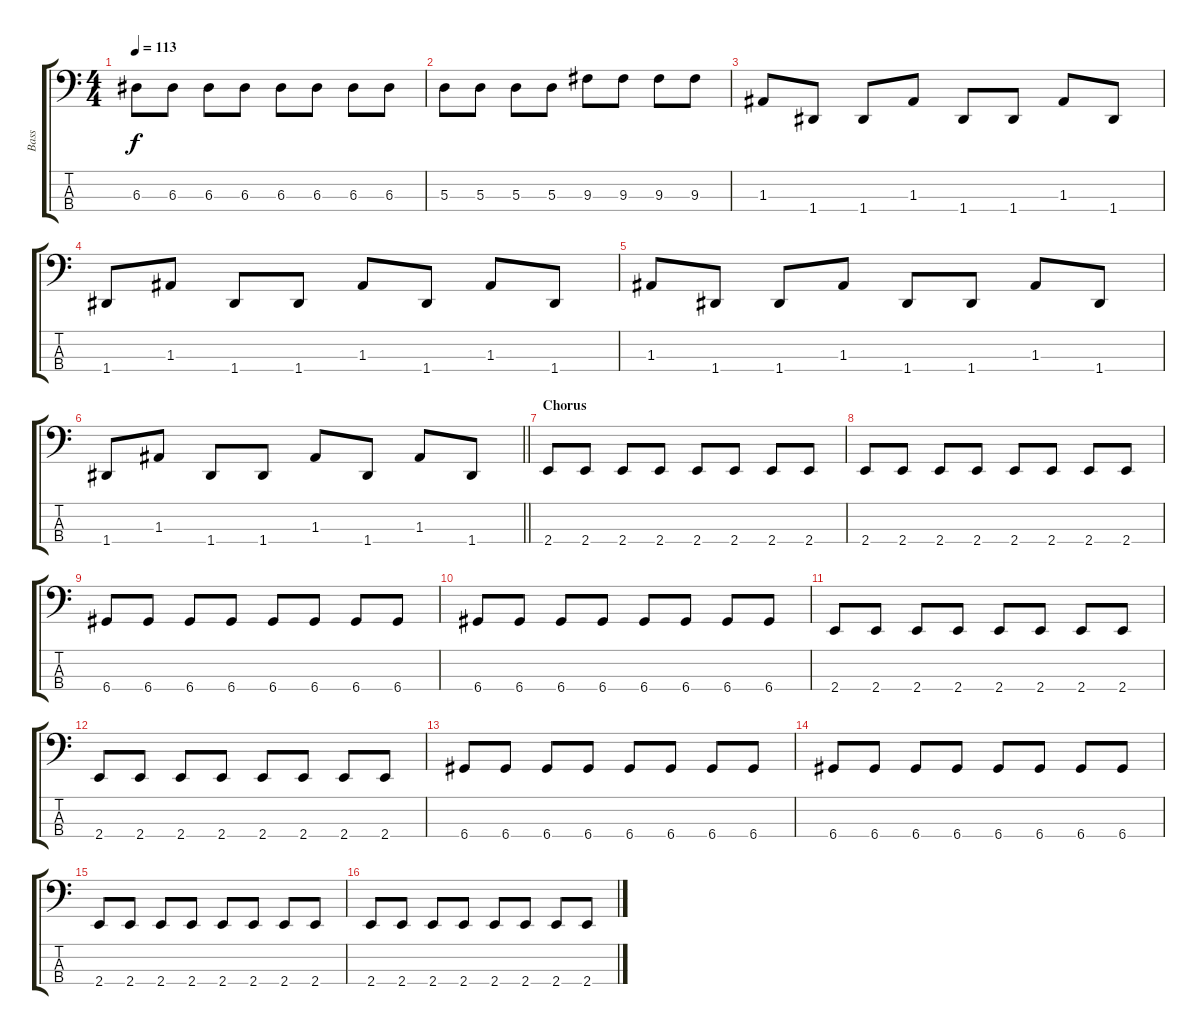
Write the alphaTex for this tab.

\track ("Bass" "Bass") {instrument synthbass2}
\staff {score tabs}
\tuning (G2 D2 A1 D1) {hide}
\ts (4 4)
\tempo 113
\clef f4
\ks c
6.3.8{dy f} 6.3.8 6.3.8 6.3.8 6.3.8 6.3.8 6.3.8 6.3.8 |
5.3.8 5.3.8 5.3.8 5.3.8 9.3.8 9.3.8 9.3.8 9.3.8 |
1.3.8 1.4.8 1.4.8 1.3.8 1.4.8 1.4.8 1.3.8 1.4.8 |
1.4.8 1.3.8 1.4.8 1.4.8 1.3.8 1.4.8 1.3.8 1.4.8 |
1.3.8 1.4.8 1.4.8 1.3.8 1.4.8 1.4.8 1.3.8 1.4.8 |
\barLineRight lightlight
1.4.8 1.3.8 1.4.8 1.4.8 1.3.8 1.4.8 1.3.8 1.4.8 |
\section ("" "Chorus")
2.4.8 2.4.8 2.4.8 2.4.8 2.4.8 2.4.8 2.4.8 2.4.8 |
2.4.8 2.4.8 2.4.8 2.4.8 2.4.8 2.4.8 2.4.8 2.4.8 |
6.4.8 6.4.8 6.4.8 6.4.8 6.4.8 6.4.8 6.4.8 6.4.8 |
6.4.8 6.4.8 6.4.8 6.4.8 6.4.8 6.4.8 6.4.8 6.4.8 |
2.4.8 2.4.8 2.4.8 2.4.8 2.4.8 2.4.8 2.4.8 2.4.8 |
2.4.8 2.4.8 2.4.8 2.4.8 2.4.8 2.4.8 2.4.8 2.4.8 |
6.4.8 6.4.8 6.4.8 6.4.8 6.4.8 6.4.8 6.4.8 6.4.8 |
6.4.8 6.4.8 6.4.8 6.4.8 6.4.8 6.4.8 6.4.8 6.4.8 |
2.4.8 2.4.8 2.4.8 2.4.8 2.4.8 2.4.8 2.4.8 2.4.8 |
2.4.8 2.4.8 2.4.8 2.4.8 2.4.8 2.4.8 2.4.8 2.4.8
